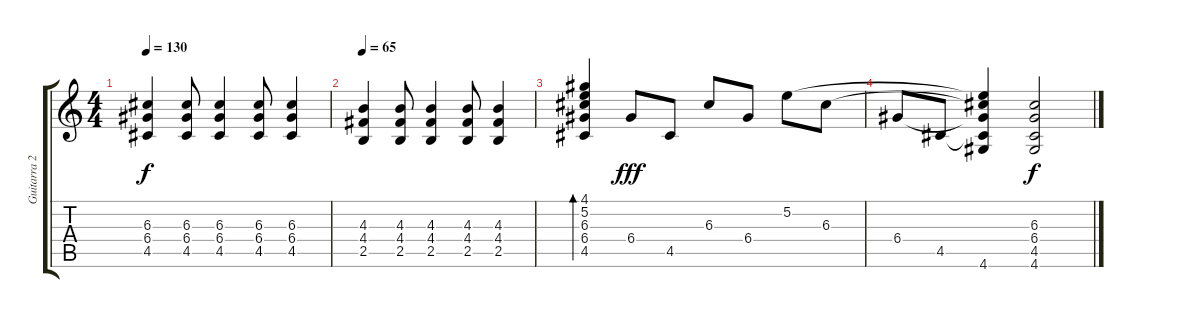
\track ("Guitarra 2" "Guitarra 2") {instrument distortionguitar}
\staff {score tabs}
\tuning (E4 B3 G3 D3 A2 E2) {hide}
\ts (4 4)
\tempo 130
\clef g2
\ks c
(6.3 6.4 4.5).4{dy f} (6.3 6.4 4.5).8 (6.3 6.4 4.5).4 (6.3 6.4 4.5).8 (6.3 6.4 4.5).4 |
\tempo 65
(4.3 4.4 2.5).4 (4.3 4.4 2.5).8 (4.3 4.4 2.5).4 (4.3 4.4 2.5).8 (4.3 4.4 2.5).4 |
(4.1 5.2 6.3 6.4 4.5).4{bd 60} 6.4.8{dy fff} 4.5.8 6.3.8 6.4.8 5.2.8 6.3.8 |
6.4.8 4.5.8 (5.2{t} 6.3{t} 6.4{t} 4.5{t} 4.6).4 (6.3 6.4 4.5 4.6).2{dy f}
